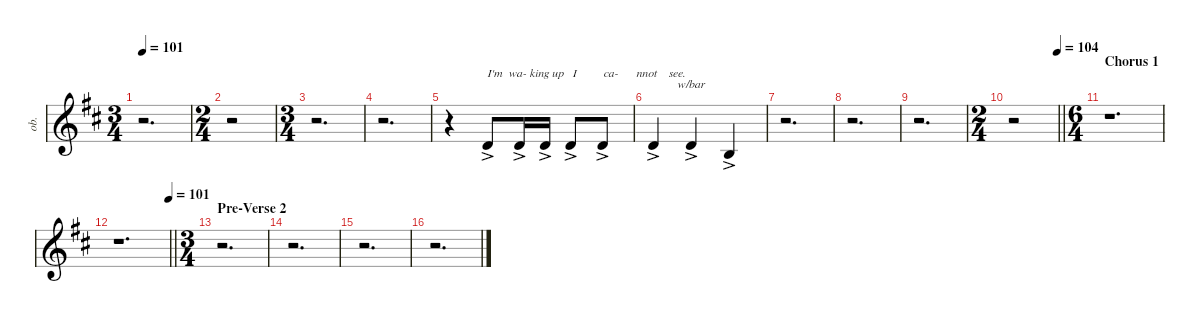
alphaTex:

\defaultSystemsLayout 4
\hideDynamics
\bracketExtendMode nobrackets
\otherSystemsTrackNameOrientation horizontal
\track ("Jason Newsted (Vocals)" "ob.") {defaultSystemsLayout 32 instrument oboe}
\staff {score}
\tuning (E4 B3 G3 D3 A2 E2)
\ts (3 4)
\tempo 101
\clef g2
\ks bminor
r.2{d dy f beam Down} |
\ts (2 4)
\beaming (8 2 2)
r.2{beam Down} |
\ts (3 4)
\beaming (8 2 2 2)
r.2{d beam Down} |
r.2{d beam Down} |
r.4{beam Down} 3.2{ac acc forcenatural}.8{txt "I'm  wa- king up   I         ca-      nnot    see." beam Up} 3.2{ac acc forcenatural}.16{beam Up} 3.2{ac acc forcenatural}.16{beam Up} 3.2{ac acc forcenatural}.8{beam Up} 3.2{ac acc forcenatural}.8{beam Up} |
3.2{ac acc forcenatural}.4{beam Up} 3.2{ac acc forcenatural}.4{tbe (custom default 0 0 30 -6 30 -6 60 -6) beam Up} 0.2{ac acc forcenatural}.4{beam Up} |
r.2{d beam Down} |
r.2{d beam Down} |
r.2{d beam Down} |
\ts (2 4)
\beaming (8 2 2)
\tempo (104 1)
\barLineRight lightlight
r.2{beam Down} |
\ts (6 4)
\beaming (8 6 6)
\section ("" "Chorus 1")
r.1{d beam Down} |
\tempo (101 1)
\barLineRight lightlight
r.1{d beam Down} |
\ts (3 4)
\beaming (8 2 2 2)
\section ("" "Pre-Verse 2")
r.2{d beam Down} |
r.2{d beam Down} |
r.2{d beam Down} |
r.2{d beam Down}
